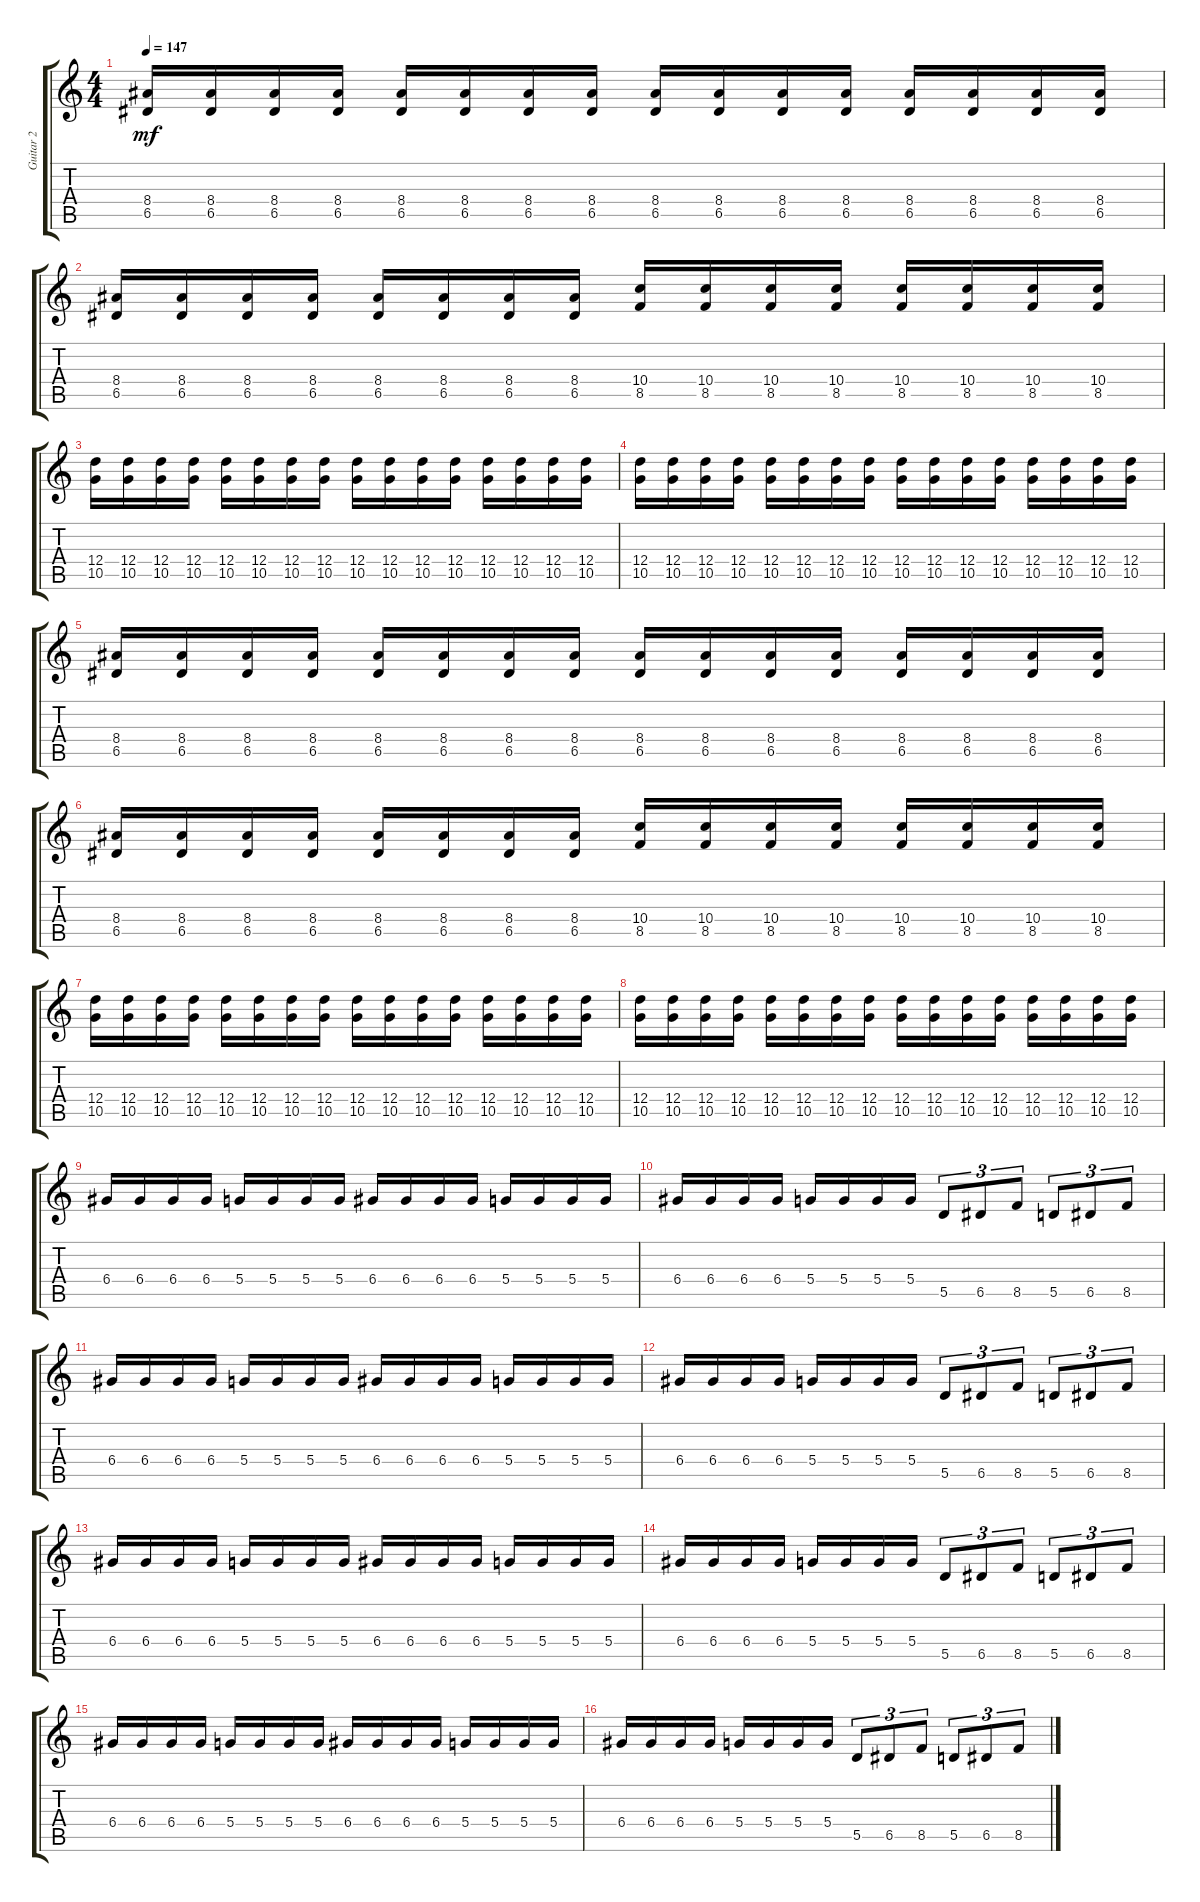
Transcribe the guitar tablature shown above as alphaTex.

\track ("Guitar 2" "Guitar 2") {instrument overdrivenguitar}
\staff {score tabs}
\tuning (E4 B3 G3 D3 A2 E2) {hide}
\ts (4 4)
\tempo 147
\clef g2
\ks c
(8.4 6.5).16{dy mf} (8.4 6.5).16 (8.4 6.5).16 (8.4 6.5).16 (8.4 6.5).16 (8.4 6.5).16 (8.4 6.5).16 (8.4 6.5).16 (8.4 6.5).16 (8.4 6.5).16 (8.4 6.5).16 (8.4 6.5).16 (8.4 6.5).16 (8.4 6.5).16 (8.4 6.5).16 (8.4 6.5).16 |
(8.4 6.5).16 (8.4 6.5).16 (8.4 6.5).16 (8.4 6.5).16 (8.4 6.5).16 (8.4 6.5).16 (8.4 6.5).16 (8.4 6.5).16 (10.4 8.5).16 (10.4 8.5).16 (10.4 8.5).16 (10.4 8.5).16 (10.4 8.5).16 (10.4 8.5).16 (10.4 8.5).16 (10.4 8.5).16 |
(12.4 10.5).16 (12.4 10.5).16 (12.4 10.5).16 (12.4 10.5).16 (12.4 10.5).16 (12.4 10.5).16 (12.4 10.5).16 (12.4 10.5).16 (12.4 10.5).16 (12.4 10.5).16 (12.4 10.5).16 (12.4 10.5).16 (12.4 10.5).16 (12.4 10.5).16 (12.4 10.5).16 (12.4 10.5).16 |
(12.4 10.5).16 (12.4 10.5).16 (12.4 10.5).16 (12.4 10.5).16 (12.4 10.5).16 (12.4 10.5).16 (12.4 10.5).16 (12.4 10.5).16 (12.4 10.5).16 (12.4 10.5).16 (12.4 10.5).16 (12.4 10.5).16 (12.4 10.5).16 (12.4 10.5).16 (12.4 10.5).16 (12.4 10.5).16 |
(8.4 6.5).16 (8.4 6.5).16 (8.4 6.5).16 (8.4 6.5).16 (8.4 6.5).16 (8.4 6.5).16 (8.4 6.5).16 (8.4 6.5).16 (8.4 6.5).16 (8.4 6.5).16 (8.4 6.5).16 (8.4 6.5).16 (8.4 6.5).16 (8.4 6.5).16 (8.4 6.5).16 (8.4 6.5).16 |
(8.4 6.5).16 (8.4 6.5).16 (8.4 6.5).16 (8.4 6.5).16 (8.4 6.5).16 (8.4 6.5).16 (8.4 6.5).16 (8.4 6.5).16 (10.4 8.5).16 (10.4 8.5).16 (10.4 8.5).16 (10.4 8.5).16 (10.4 8.5).16 (10.4 8.5).16 (10.4 8.5).16 (10.4 8.5).16 |
(12.4 10.5).16 (12.4 10.5).16 (12.4 10.5).16 (12.4 10.5).16 (12.4 10.5).16 (12.4 10.5).16 (12.4 10.5).16 (12.4 10.5).16 (12.4 10.5).16 (12.4 10.5).16 (12.4 10.5).16 (12.4 10.5).16 (12.4 10.5).16 (12.4 10.5).16 (12.4 10.5).16 (12.4 10.5).16 |
(12.4 10.5).16 (12.4 10.5).16 (12.4 10.5).16 (12.4 10.5).16 (12.4 10.5).16 (12.4 10.5).16 (12.4 10.5).16 (12.4 10.5).16 (12.4 10.5).16 (12.4 10.5).16 (12.4 10.5).16 (12.4 10.5).16 (12.4 10.5).16 (12.4 10.5).16 (12.4 10.5).16 (12.4 10.5).16 |
6.4.16 6.4.16 6.4.16 6.4.16 5.4.16 5.4.16 5.4.16 5.4.16 6.4.16 6.4.16 6.4.16 6.4.16 5.4.16 5.4.16 5.4.16 5.4.16 |
6.4.16 6.4.16 6.4.16 6.4.16 5.4.16 5.4.16 5.4.16 5.4.16 5.5.8{tu (3 2)} 6.5.8{tu (3 2)} 8.5.8{tu (3 2)} 5.5.8{tu (3 2)} 6.5.8{tu (3 2)} 8.5.8{tu (3 2)} |
6.4.16 6.4.16 6.4.16 6.4.16 5.4.16 5.4.16 5.4.16 5.4.16 6.4.16 6.4.16 6.4.16 6.4.16 5.4.16 5.4.16 5.4.16 5.4.16 |
6.4.16 6.4.16 6.4.16 6.4.16 5.4.16 5.4.16 5.4.16 5.4.16 5.5.8{tu (3 2)} 6.5.8{tu (3 2)} 8.5.8{tu (3 2)} 5.5.8{tu (3 2)} 6.5.8{tu (3 2)} 8.5.8{tu (3 2)} |
6.4.16 6.4.16 6.4.16 6.4.16 5.4.16 5.4.16 5.4.16 5.4.16 6.4.16 6.4.16 6.4.16 6.4.16 5.4.16 5.4.16 5.4.16 5.4.16 |
6.4.16 6.4.16 6.4.16 6.4.16 5.4.16 5.4.16 5.4.16 5.4.16 5.5.8{tu (3 2)} 6.5.8{tu (3 2)} 8.5.8{tu (3 2)} 5.5.8{tu (3 2)} 6.5.8{tu (3 2)} 8.5.8{tu (3 2)} |
6.4.16 6.4.16 6.4.16 6.4.16 5.4.16 5.4.16 5.4.16 5.4.16 6.4.16 6.4.16 6.4.16 6.4.16 5.4.16 5.4.16 5.4.16 5.4.16 |
6.4.16 6.4.16 6.4.16 6.4.16 5.4.16 5.4.16 5.4.16 5.4.16 5.5.8{tu (3 2)} 6.5.8{tu (3 2)} 8.5.8{tu (3 2)} 5.5.8{tu (3 2)} 6.5.8{tu (3 2)} 8.5.8{tu (3 2)}
